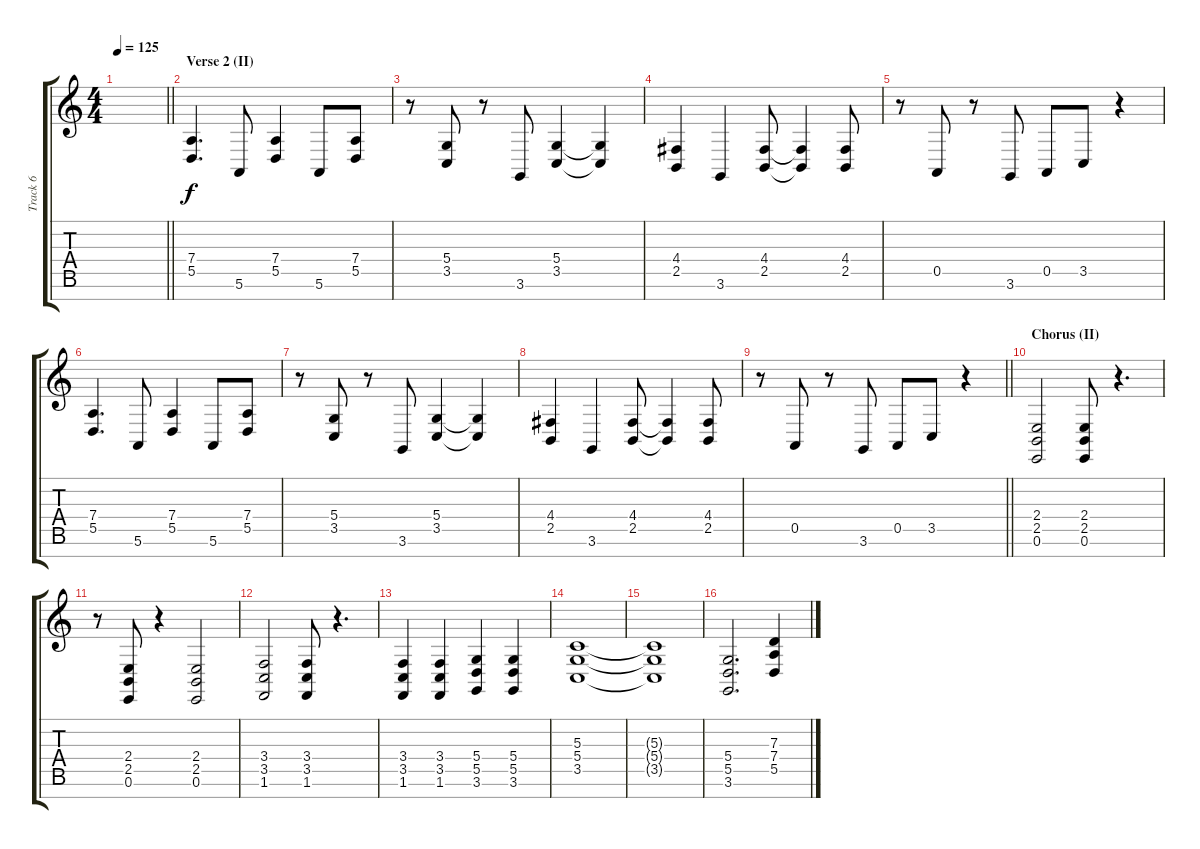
\track ("Track 6" "Track 6") {instrument drawbarorgan}
\staff {score tabs}
\tuning (E4 B3 G3 D3 A2 E2 B1) {hide}
\ts (4 4)
\tempo 125
\clef g2
\barLineRight lightlight
\ks c
|
\section ("" "Verse 2 (II)")
(7.4 5.5).4{d} 5.6.8 (7.4 5.5).4 5.6.8 (7.4 5.5).8 |
r.8 (5.4 3.5).8 r.8 3.6.8 (5.4 3.5).4 (5.4{t} 3.5{t}).4 |
(4.4 2.5).4 3.6.4 (4.4 2.5).8 (4.4{t} 2.5{t}).4 (4.4 2.5).8 |
r.8 0.5.8 r.8 3.6.8 0.5.8 3.5.8 r.4 |
(7.4 5.5).4{d} 5.6.8 (7.4 5.5).4 5.6.8 (7.4 5.5).8 |
r.8 (5.4 3.5).8 r.8 3.6.8 (5.4 3.5).4 (5.4{t} 3.5{t}).4 |
(4.4 2.5).4 3.6.4 (4.4 2.5).8 (4.4{t} 2.5{t}).4 (4.4 2.5).8 |
\barLineRight lightlight
r.8 0.5.8 r.8 3.6.8 0.5.8 3.5.8 r.4 |
\section ("" "Chorus (II)")
(2.4 2.5 0.6).2 (2.4 2.5 0.6).8 r.4{d} |
r.8 (2.4 2.5 0.6).8 r.4 (2.4 2.5 0.6).2 |
(3.4 3.5 1.6).2 (3.4 3.5 1.6).8 r.4{d} |
(3.4 3.5 1.6).4 (3.4 3.5 1.6).4 (5.4 5.5 3.6).4 (5.4 5.5 3.6).4 |
(5.3 5.4 3.5).1 |
(5.3{t} 5.4{t} 3.5{t}).1 |
(5.4 5.5 3.6).2{d} (7.3 7.4 5.5).4
